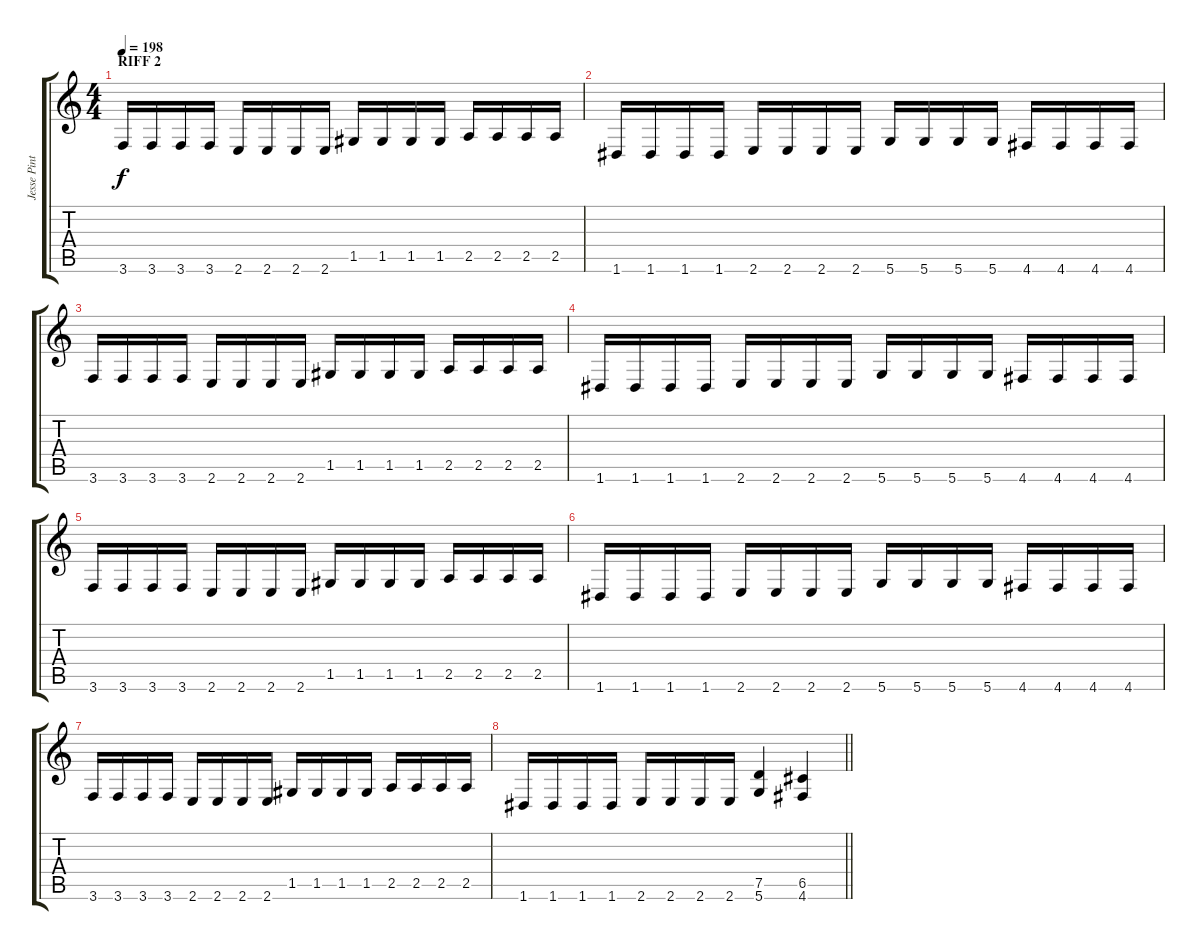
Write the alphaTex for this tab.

\track ("Jesse Pintado" "Jesse Pint") {instrument overdrivenguitar}
\staff {score tabs}
\tuning (D4 A3 F3 C3 G2 D2) {hide}
\ts (4 4)
\section ("" "RIFF 2")
\tempo 198
\clef g2
\ks c
3.6.16{dy f} 3.6.16 3.6.16 3.6.16 2.6.16 2.6.16 2.6.16 2.6.16 1.5.16 1.5.16 1.5.16 1.5.16 2.5.16 2.5.16 2.5.16 2.5.16 |
1.6.16 1.6.16 1.6.16 1.6.16 2.6.16 2.6.16 2.6.16 2.6.16 5.6.16 5.6.16 5.6.16 5.6.16 4.6.16 4.6.16 4.6.16 4.6.16 |
3.6.16 3.6.16 3.6.16 3.6.16 2.6.16 2.6.16 2.6.16 2.6.16 1.5.16 1.5.16 1.5.16 1.5.16 2.5.16 2.5.16 2.5.16 2.5.16 |
1.6.16 1.6.16 1.6.16 1.6.16 2.6.16 2.6.16 2.6.16 2.6.16 5.6.16 5.6.16 5.6.16 5.6.16 4.6.16 4.6.16 4.6.16 4.6.16 |
3.6.16 3.6.16 3.6.16 3.6.16 2.6.16 2.6.16 2.6.16 2.6.16 1.5.16 1.5.16 1.5.16 1.5.16 2.5.16 2.5.16 2.5.16 2.5.16 |
1.6.16 1.6.16 1.6.16 1.6.16 2.6.16 2.6.16 2.6.16 2.6.16 5.6.16 5.6.16 5.6.16 5.6.16 4.6.16 4.6.16 4.6.16 4.6.16 |
3.6.16 3.6.16 3.6.16 3.6.16 2.6.16 2.6.16 2.6.16 2.6.16 1.5.16 1.5.16 1.5.16 1.5.16 2.5.16 2.5.16 2.5.16 2.5.16 |
\barLineRight lightlight
1.6.16 1.6.16 1.6.16 1.6.16 2.6.16 2.6.16 2.6.16 2.6.16 (7.5 5.6).4 (6.5 4.6).4
